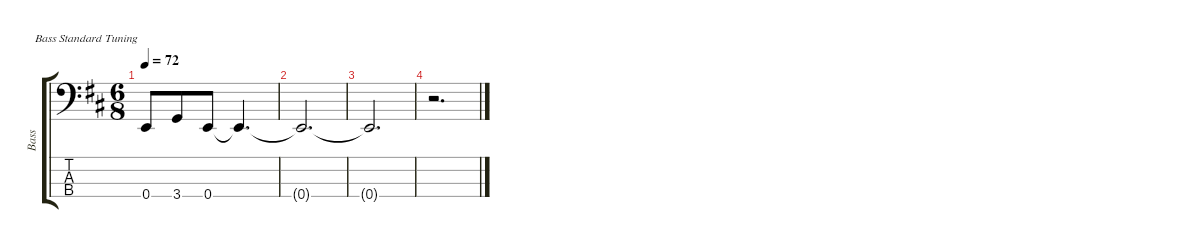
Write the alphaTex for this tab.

\defaultSystemsLayout 4
\hideDynamics
\bracketExtendMode groupsimilarinstruments
\firstSystemTrackNameMode fullname
\otherSystemsTrackNameOrientation horizontal
\track ("Bass" "bass") {defaultSystemsLayout 8 instrument electricbassfinger}
\staff {score tabs}
\tuning (G2 D2 A1 E1)
\ts (6 8)
\tempo 72
\clef f4
\ks bminor
0.4{acc forcenatural}.8{dy ff beam Up} 3.4{acc forcenatural}.8{beam Up} 0.4{acc forcenatural}.8{beam Up} 0.4{t acc forcenatural}.4{d beam Up} |
0.4{t acc forcenatural}.2{d beam Up} |
0.4{t acc forcenatural}.2{d beam Up} |
r.2{d beam Down}
